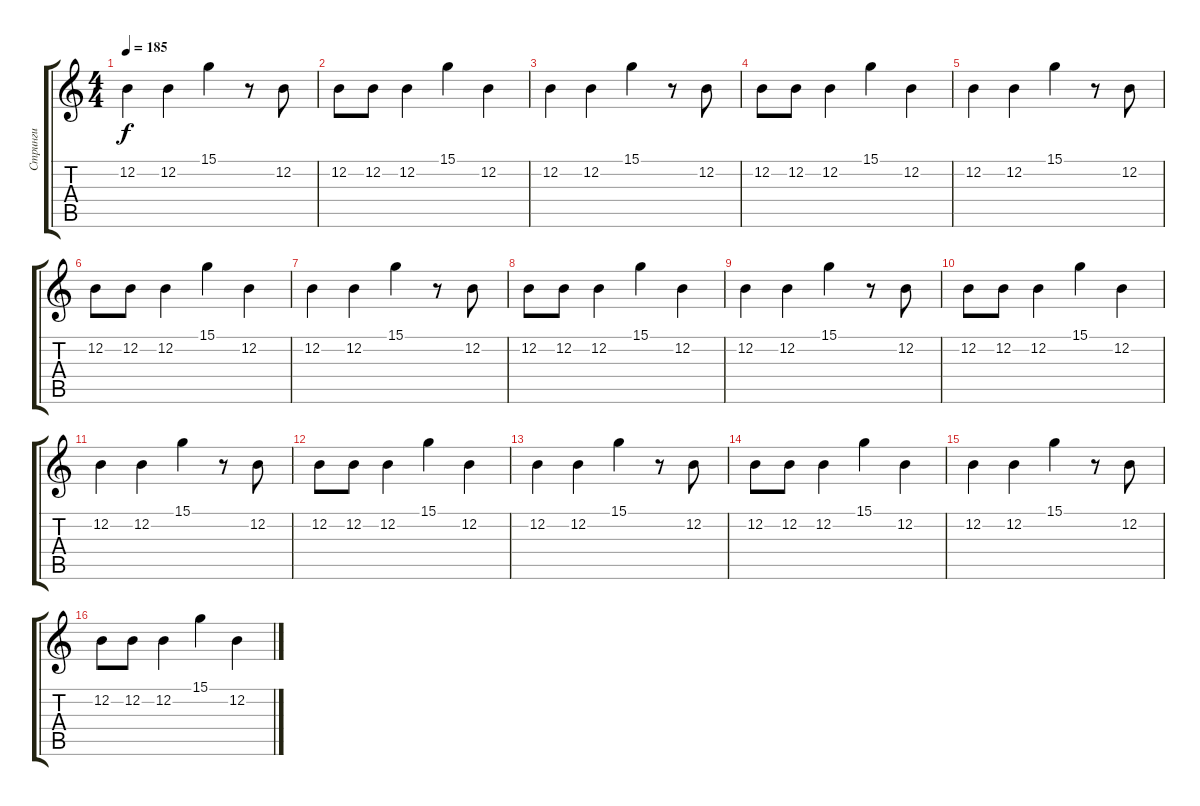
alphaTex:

\track ("Стринги" "Стринги") {instrument stringensemble1}
\staff {score tabs}
\tuning (E4 B3 G3 D3 A2 E2) {hide}
\ts (4 4)
\tempo 185
\clef g2
\ks c
12.2.4{dy f} 12.2.4 15.1.4 r.8 12.2.8 |
12.2.8 12.2.8 12.2.4 15.1.4 12.2.4 |
12.2.4 12.2.4 15.1.4 r.8 12.2.8 |
12.2.8 12.2.8 12.2.4 15.1.4 12.2.4 |
12.2.4 12.2.4 15.1.4 r.8 12.2.8 |
12.2.8 12.2.8 12.2.4 15.1.4 12.2.4 |
12.2.4 12.2.4 15.1.4 r.8 12.2.8 |
12.2.8 12.2.8 12.2.4 15.1.4 12.2.4 |
12.2.4 12.2.4 15.1.4 r.8 12.2.8 |
12.2.8 12.2.8 12.2.4 15.1.4 12.2.4 |
12.2.4 12.2.4 15.1.4 r.8 12.2.8 |
12.2.8 12.2.8 12.2.4 15.1.4 12.2.4 |
12.2.4 12.2.4 15.1.4 r.8 12.2.8 |
12.2.8 12.2.8 12.2.4 15.1.4 12.2.4 |
12.2.4 12.2.4 15.1.4 r.8 12.2.8 |
12.2.8 12.2.8 12.2.4 15.1.4 12.2.4
